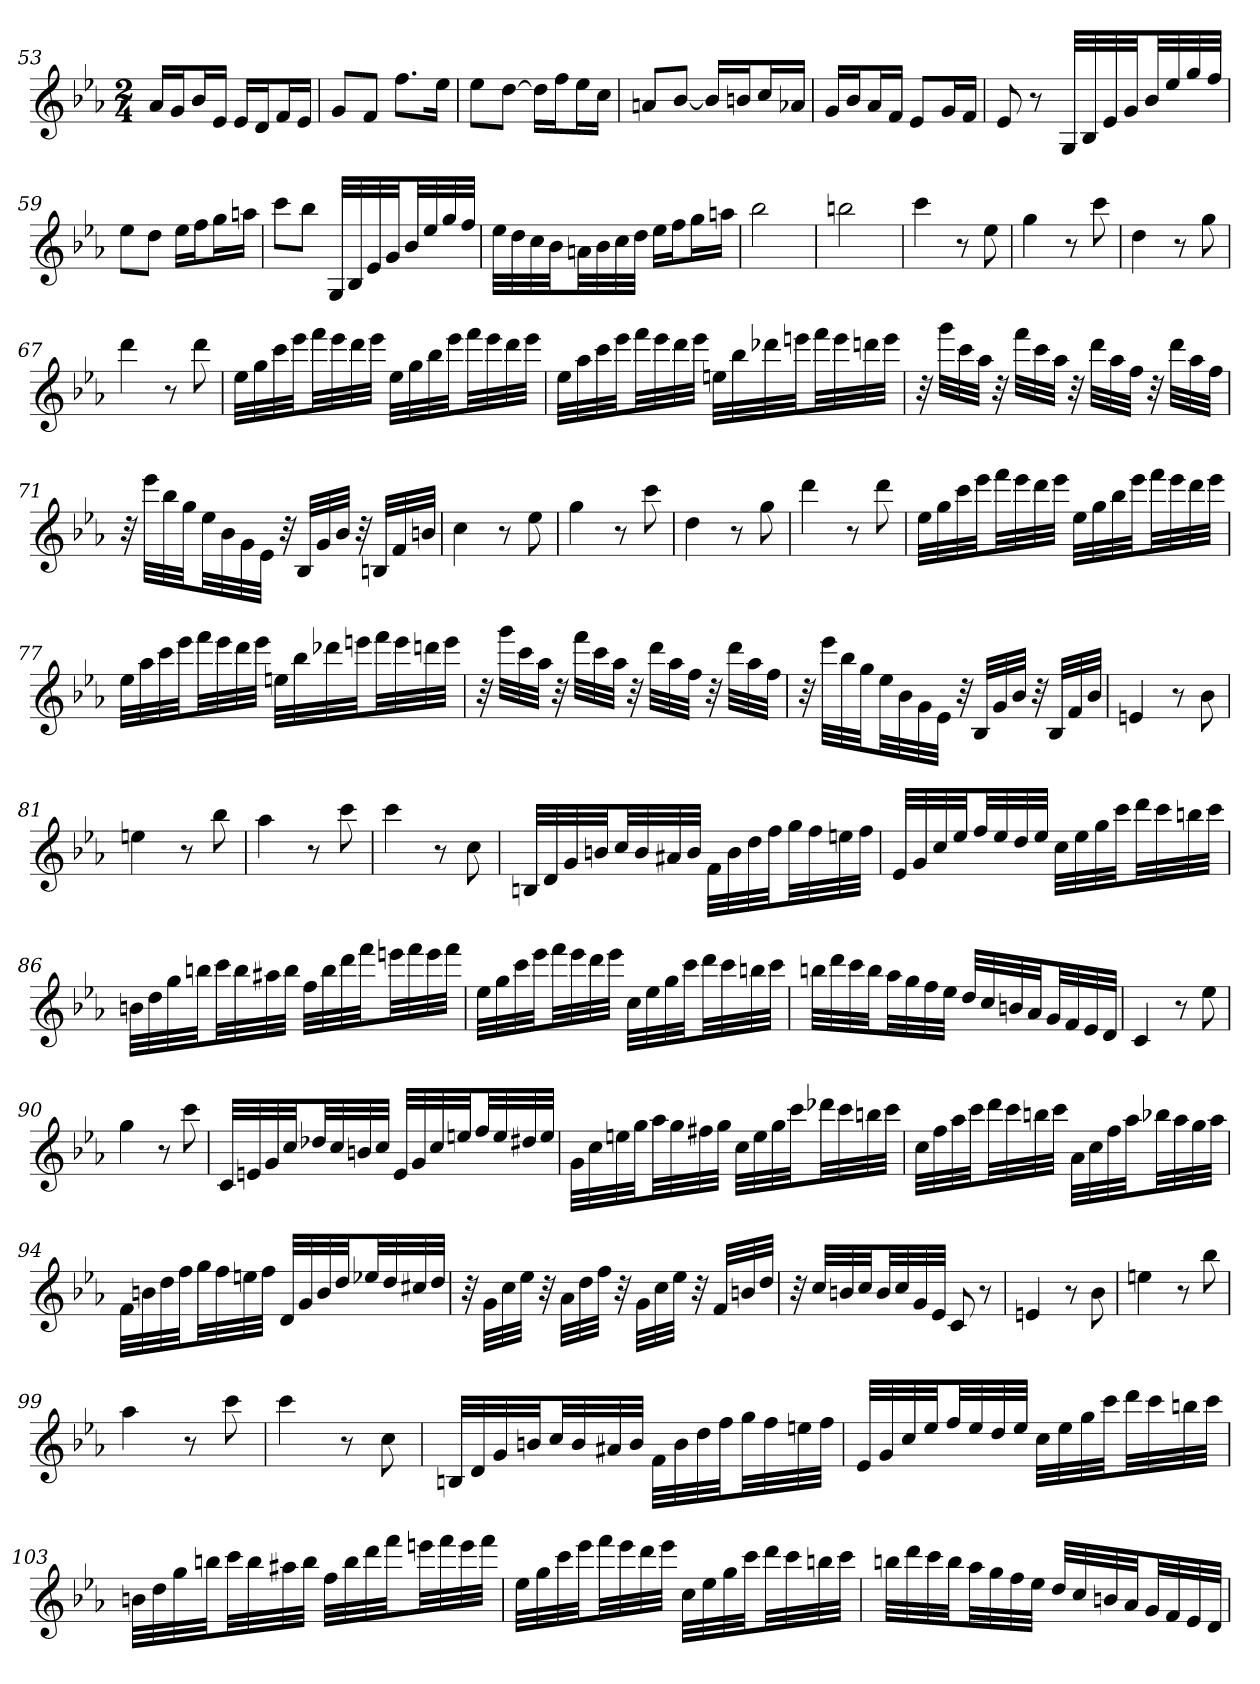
**kern
*part1
*staff1
*clefG2
*k[b-e-a-]
*E-:
*M2/4
=53
16a-/LL
16g/J
16b-/L
16e-/JJ
16e-/LL
16d/J
16f/L
16e-/JJ
=54
8g/L
8f/J
8.ff\L
16ee-\Jk
=55
8ee-\L
[8dd\J
16dd\LL]
16ff\J
16ee-\L
16cc\JJ
=56
8an/L
[8b-/J
16b-/LL]
16bn/J
16cc/L
16a-X/JJ
=57
16g/LL
16b-/J
16a-/L
16f/JJ
8e-/L
16g/L
16f/JJ
=58
8e-
8r
32G/LLL
32B-/
32e-/
32g/JJ
32b-/LL
32ee-/
32gg/
32ff/JJJ
=59
8ee-\L
8dd\J
16ee-\LL
16ff\J
16gg\L
16aan\JJ
=60
8ccc\L
8bb-\J
32G/LLL
32B-/
32e-/
32g/JJ
32b-/LL
32ee-/
32gg/
32ff/JJJ
=61
32ee-\LLL
32dd\
32cc\
32b-\JJ
32an\LL
32b-\
32cc\
32dd\JJJ
16ee-\LL
16ff\J
16gg\L
16aan\JJ
=62
2bb-
=63
2bbn
=64
4ccc
8r
8ee-
=65
4gg
8r
8ccc
=66
4dd
8r
8gg
=67
4ddd
8r
8ddd
=68
32ee-\LLL
32gg\
32ccc\
32eee-\JJ
32fff\LL
32eee-\
32ddd\
32eee-\JJJ
32ee-\LLL
32gg\
32bb-\
32eee-\JJ
32fff\LL
32eee-\
32ddd\
32eee-\JJJ
=69
32ee-\LLL
32aa-\
32ccc\
32eee-\JJ
32fff\LL
32eee-\
32ddd\
32eee-\JJJ
32een\LLL
32bb-\
32ddd-X\
32eeen\JJ
32fff\LL
32eee\
32dddn\
32eee\JJJ
=70
32r
32ggg\LLL
32ccc\
32aa-\JJJ
32r
32fff\LLL
32ccc\
32aa-\JJJ
32r
32ddd\LLL
32aa-\
32ff\JJJ
32r
32ddd\LLL
32aa-\
32ff\JJJ
=71
32r
32eee-\LLL
32bb-\
32gg\JJ
32ee-\LL
32b-\
32g\
32e-\JJJ
32r
32B-/LLL
32g/
32b-/JJJ
32r
32Bn/LLL
32f/
32bn/JJJ
=72
4cc
8r
8ee-
=73
4gg
8r
8ccc
=74
4dd
8r
8gg
=75
4ddd
8r
8ddd
=76
32ee-\LLL
32gg\
32ccc\
32eee-\JJ
32fff\LL
32eee-\
32ddd\
32eee-\JJJ
32ee-\LLL
32gg\
32bb-\
32eee-\JJ
32fff\LL
32eee-\
32ddd\
32eee-\JJJ
=77
32ee-\LLL
32aa-\
32ccc\
32eee-\JJ
32fff\LL
32eee-\
32ddd\
32eee-\JJJ
32een\LLL
32bb-\
32ddd-X\
32eeen\JJ
32fff\LL
32eee\
32dddn\
32eee\JJJ
=78
32r
32ggg\LLL
32ccc\
32aa-\JJJ
32r
32fff\LLL
32ccc\
32aa-\JJJ
32r
32ddd\LLL
32aa-\
32ff\JJJ
32r
32ddd\LLL
32aa-\
32ff\JJJ
=79
32r
32eee-\LLL
32bb-\
32gg\JJ
32ee-\LL
32b-\
32g\
32e-\JJJ
32r
32B-/LLL
32g/
32b-/JJJ
32r
32B-/LLL
32f/
32b-/JJJ
=80
4en
8r
8b-
=81
4een
8r
8bb-
=82
4aa-
8r
8ccc
=83
4ccc
8r
8cc
=84
32Bn/LLL
32d/
32g/
32bn/JJ
32cc/LL
32b/
32a#X/
32b/JJJ
32f\LLL
32b\
32dd\
32ff\JJ
32gg\LL
32ff\
32een\
32ff\JJJ
=85
32e-/LLL
32g/
32cc/
32ee-/JJ
32ff/LL
32ee-/
32dd/
32ee-/JJJ
32cc\LLL
32ee-\
32gg\
32ccc\JJ
32ddd\LL
32ccc\
32bbn\
32ccc\JJJ
=86
32bn\LLL
32dd\
32gg\
32bbn\JJ
32ccc\LL
32bb\
32aa#X\
32bb\JJJ
32ff\LLL
32bb\
32ddd\
32fff\JJ
32eeen\LL
32fff\
32eee\
32fff\JJJ
=87
32ee-\LLL
32gg\
32ccc\
32eee-\JJ
32fff\LL
32eee-\
32ddd\
32eee-\JJJ
32cc\LLL
32ee-\
32gg\
32ccc\JJ
32ddd\LL
32ccc\
32bbn\
32ccc\JJJ
=88
32bbn\LLL
32ddd\
32ccc\
32bb\JJ
32aa-\LL
32gg\
32ff\
32ee-\JJJ
32dd/LLL
32cc/
32bn/
32a-/JJ
32g/LL
32f/
32e-/
32d/JJJ
=89
4c
8r
8ee-
=90
4gg
8r
8ccc
=91
32c/LLL
32en/
32g/
32cc/JJ
32dd-X/LL
32cc/
32bn/
32cc/JJJ
32e/LLL
32g/
32cc/
32een/JJ
32ff/LL
32ee/
32dd#X/
32ee/JJJ
=92
32g\LLL
32cc\
32een\
32gg\JJ
32aa-\LL
32gg\
32ff#X\
32gg\JJJ
32cc\LLL
32ee\
32gg\
32ccc\JJ
32ddd-X\LL
32ccc\
32bbn\
32ccc\JJJ
=93
32cc\LLL
32ff\
32aa-\
32ccc\JJ
32ddd\LL
32ccc\
32bbn\
32ccc\JJJ
32a-\LLL
32cc\
32ff\
32aa-\JJ
32bb-X\LL
32aa-\
32gg\
32aa-\JJJ
=94
32f\LLL
32bn\
32dd\
32ff\JJ
32gg\LL
32ff\
32een\
32ff\JJJ
32d/LLL
32g/
32b/
32dd/JJ
32ee-X/LL
32dd/
32cc#X/
32dd/JJJ
=95
32r
32g\LLL
32cc\
32ee-\JJJ
32r
32a-\LLL
32dd\
32ff\JJJ
32r
32g\LLL
32cc\
32ee-\JJJ
32r
32f/LLL
32bn/
32dd/JJJ
=96
32r
32cc/LLL
32bn/
32cc/JJ
32b/LL
32cc/
32g/
32e-/JJJ
8c
8r
=97
4en
8r
8b-
=98
4een
8r
8bb-
=99
4aa-
8r
8ccc
=100
4ccc
8r
8cc
=101
32Bn/LLL
32d/
32g/
32bn/JJ
32cc/LL
32b/
32a#X/
32b/JJJ
32f\LLL
32b\
32dd\
32ff\JJ
32gg\LL
32ff\
32een\
32ff\JJJ
=102
32e-/LLL
32g/
32cc/
32ee-/JJ
32ff/LL
32ee-/
32dd/
32ee-/JJJ
32cc\LLL
32ee-\
32gg\
32ccc\JJ
32ddd\LL
32ccc\
32bbn\
32ccc\JJJ
=103
32bn\LLL
32dd\
32gg\
32bbn\JJ
32ccc\LL
32bb\
32aa#X\
32bb\JJJ
32ff\LLL
32bb\
32ddd\
32fff\JJ
32eeen\LL
32fff\
32eee\
32fff\JJJ
=104
32ee-\LLL
32gg\
32ccc\
32eee-\JJ
32fff\LL
32eee-\
32ddd\
32eee-\JJJ
32cc\LLL
32ee-\
32gg\
32ccc\JJ
32ddd\LL
32ccc\
32bbn\
32ccc\JJJ
=105
32bbn\LLL
32ddd\
32ccc\
32bb\JJ
32aa-\LL
32gg\
32ff\
32ee-\JJJ
32dd/LLL
32cc/
32bn/
32a-/JJ
32g/LL
32f/
32e-/
32d/JJJ
=
*-
